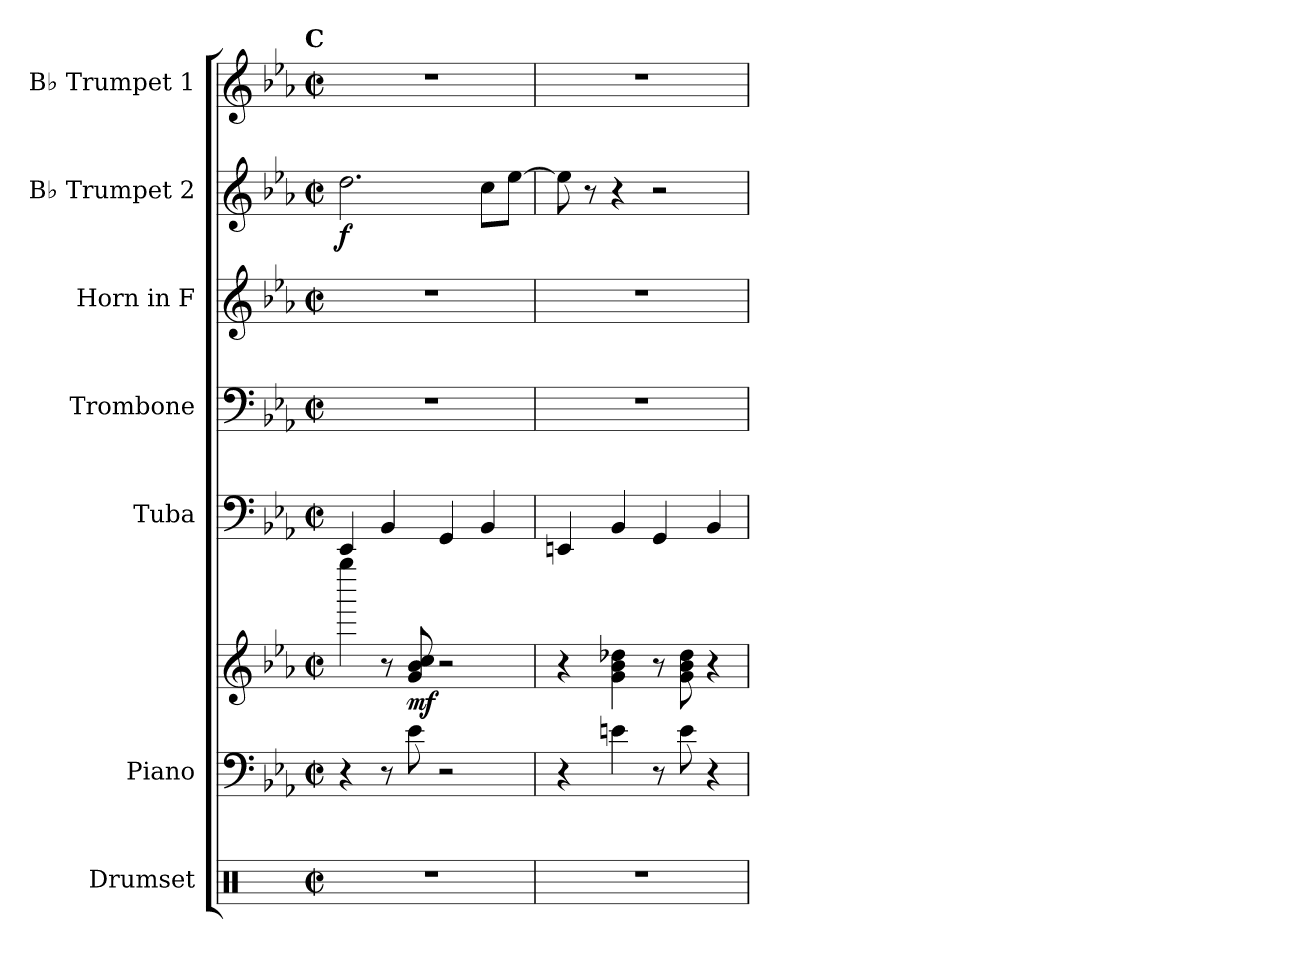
**kern	**kern	**kern	**dynam	**kern	**kern	**kern	**kern	**dynam	**kern
*part7	*part6	*part6	*part6	*part5	*part4	*part3	*part2	*part2	*part1
*staff8	*staff7	*staff6	*staff6/7	*staff5	*staff4	*staff3	*staff2	*staff2	*staff1
*I"Drumset	*I"Piano	*	*	*I"Tuba	*I"Trombone	*I"Horn in F	*I"B♭ Trumpet 2	*	*I"B♭ Trumpet 1
*I'Drs.	*I'Pno.	*	*	*I'Tba.	*I'Tbn.	*	*I'B♭ Tpt. 2	*	*I'B♭ Tpt. 1
*clefX	*clefF4	*clefG2	*	*clefF4	*clefF4	*clefG2	*clefG2	*	*clefG2
*	*	*	*	*	*	*ITrd4c7	*ITrd1c2	*	*ITrd1c2
*k[]	*k[b-e-a-]	*k[b-e-a-]	*	*k[b-e-a-]	*k[b-e-a-]	*k[b-e-a-d-]	*k[b-e-a-d-g-]	*	*k[b-e-a-d-g-]
*M2/2	*M2/2	*M2/2	*	*M2/2	*M2/2	*M2/2	*M2/2	*	*M2/2
*met(c|)	*met(c|)	*met(c|)	*	*met(c|)	*met(c|)	*met(c|)	*met(c|)	*	*met(c|)
!!LO:REH:place=s1:a:B:enc=none:fs=14:t=C
=51	=51	=51	=51	=51	=51	=51	=51	=51	=51
!	!	!	!	!	!	!	!	!LO:DY:b	!
1r	4r	4gggg\	.	4EE-/	1r	1r	2.cc\	f	1r
.	8r	8r	.	4BB-/	.	.	.	.	.
!	!	!	!LO:DY:b	!	!	!	!	!	!
.	8e-\	8g/ 8b-/ 8cc/	mf	.	.	.	.	.	.
.	2r	2r	.	4GG/	.	.	.	.	.
.	.	.	.	4BB-/	.	.	8b-\L	.	.
.	.	.	.	.	.	.	[8dd-\J	.	.
=52	=52	=52	=52	=52	=52	=52	=52	=52	=52
1r	4r	4r	.	4EEn/	1r	1r	8dd-\]	.	1r
.	.	.	.	.	.	.	8r	.	.
.	4en\	4g\ 4b-\ 4dd-X\	.	4BB-/	.	.	4r	.	.
.	8r	8r	.	4GG/	.	.	2r	.	.
.	8e\	8g\ 8b-\ 8dd-\	.	.	.	.	.	.	.
.	4r	4r	.	4BB-/	.	.	.	.	.
=	=	=	=	=	=	=	=	=	=
*-	*-	*-	*-	*-	*-	*-	*-	*-	*-
